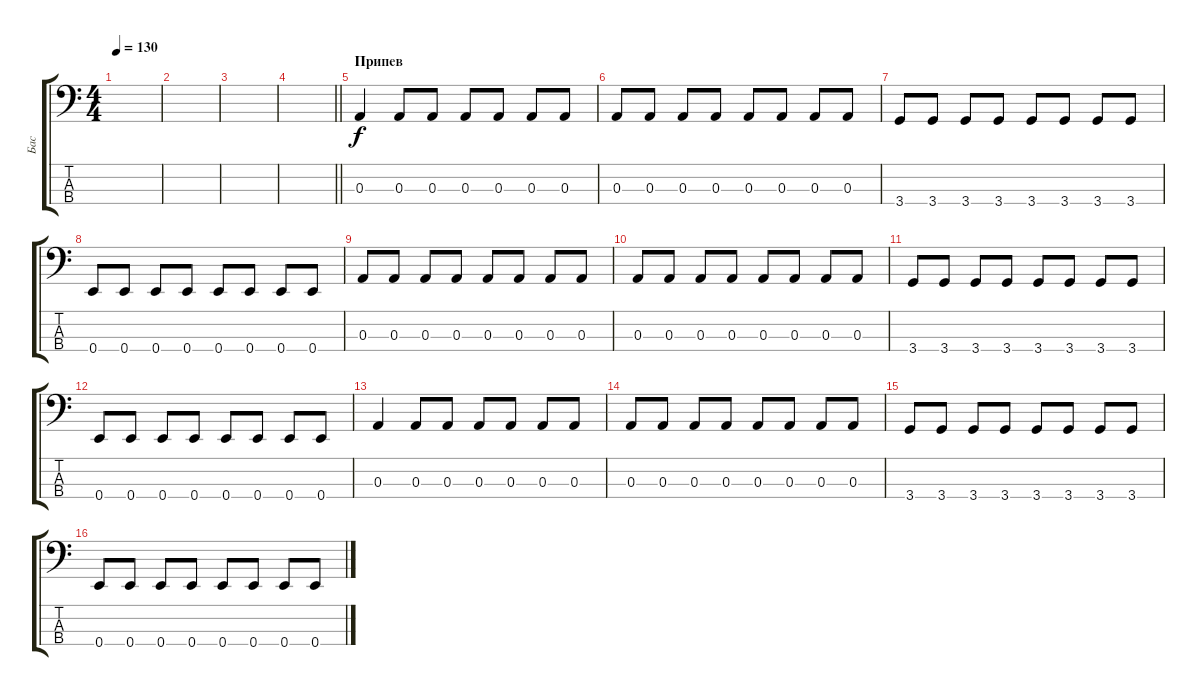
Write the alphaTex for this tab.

\track ("Бас" "Бас") {instrument electricbasspick}
\staff {score tabs}
\tuning (G2 D2 A1 E1) {hide}
\ts (4 4)
\tempo 130
\clef f4
\ks c
|
|
|
\barLineRight lightlight
|
\section ("" "Припев")
0.3.4 0.3.8 0.3.8 0.3.8 0.3.8 0.3.8 0.3.8 |
0.3.8 0.3.8 0.3.8 0.3.8 0.3.8 0.3.8 0.3.8 0.3.8 |
3.4.8 3.4.8 3.4.8 3.4.8 3.4.8 3.4.8 3.4.8 3.4.8 |
0.4.8 0.4.8 0.4.8 0.4.8 0.4.8 0.4.8 0.4.8 0.4.8 |
0.3.8 0.3.8 0.3.8 0.3.8 0.3.8 0.3.8 0.3.8 0.3.8 |
0.3.8 0.3.8 0.3.8 0.3.8 0.3.8 0.3.8 0.3.8 0.3.8 |
3.4.8 3.4.8 3.4.8 3.4.8 3.4.8 3.4.8 3.4.8 3.4.8 |
0.4.8 0.4.8 0.4.8 0.4.8 0.4.8 0.4.8 0.4.8 0.4.8 |
0.3.4 0.3.8 0.3.8 0.3.8 0.3.8 0.3.8 0.3.8 |
0.3.8 0.3.8 0.3.8 0.3.8 0.3.8 0.3.8 0.3.8 0.3.8 |
3.4.8 3.4.8 3.4.8 3.4.8 3.4.8 3.4.8 3.4.8 3.4.8 |
0.4.8 0.4.8 0.4.8 0.4.8 0.4.8 0.4.8 0.4.8 0.4.8
